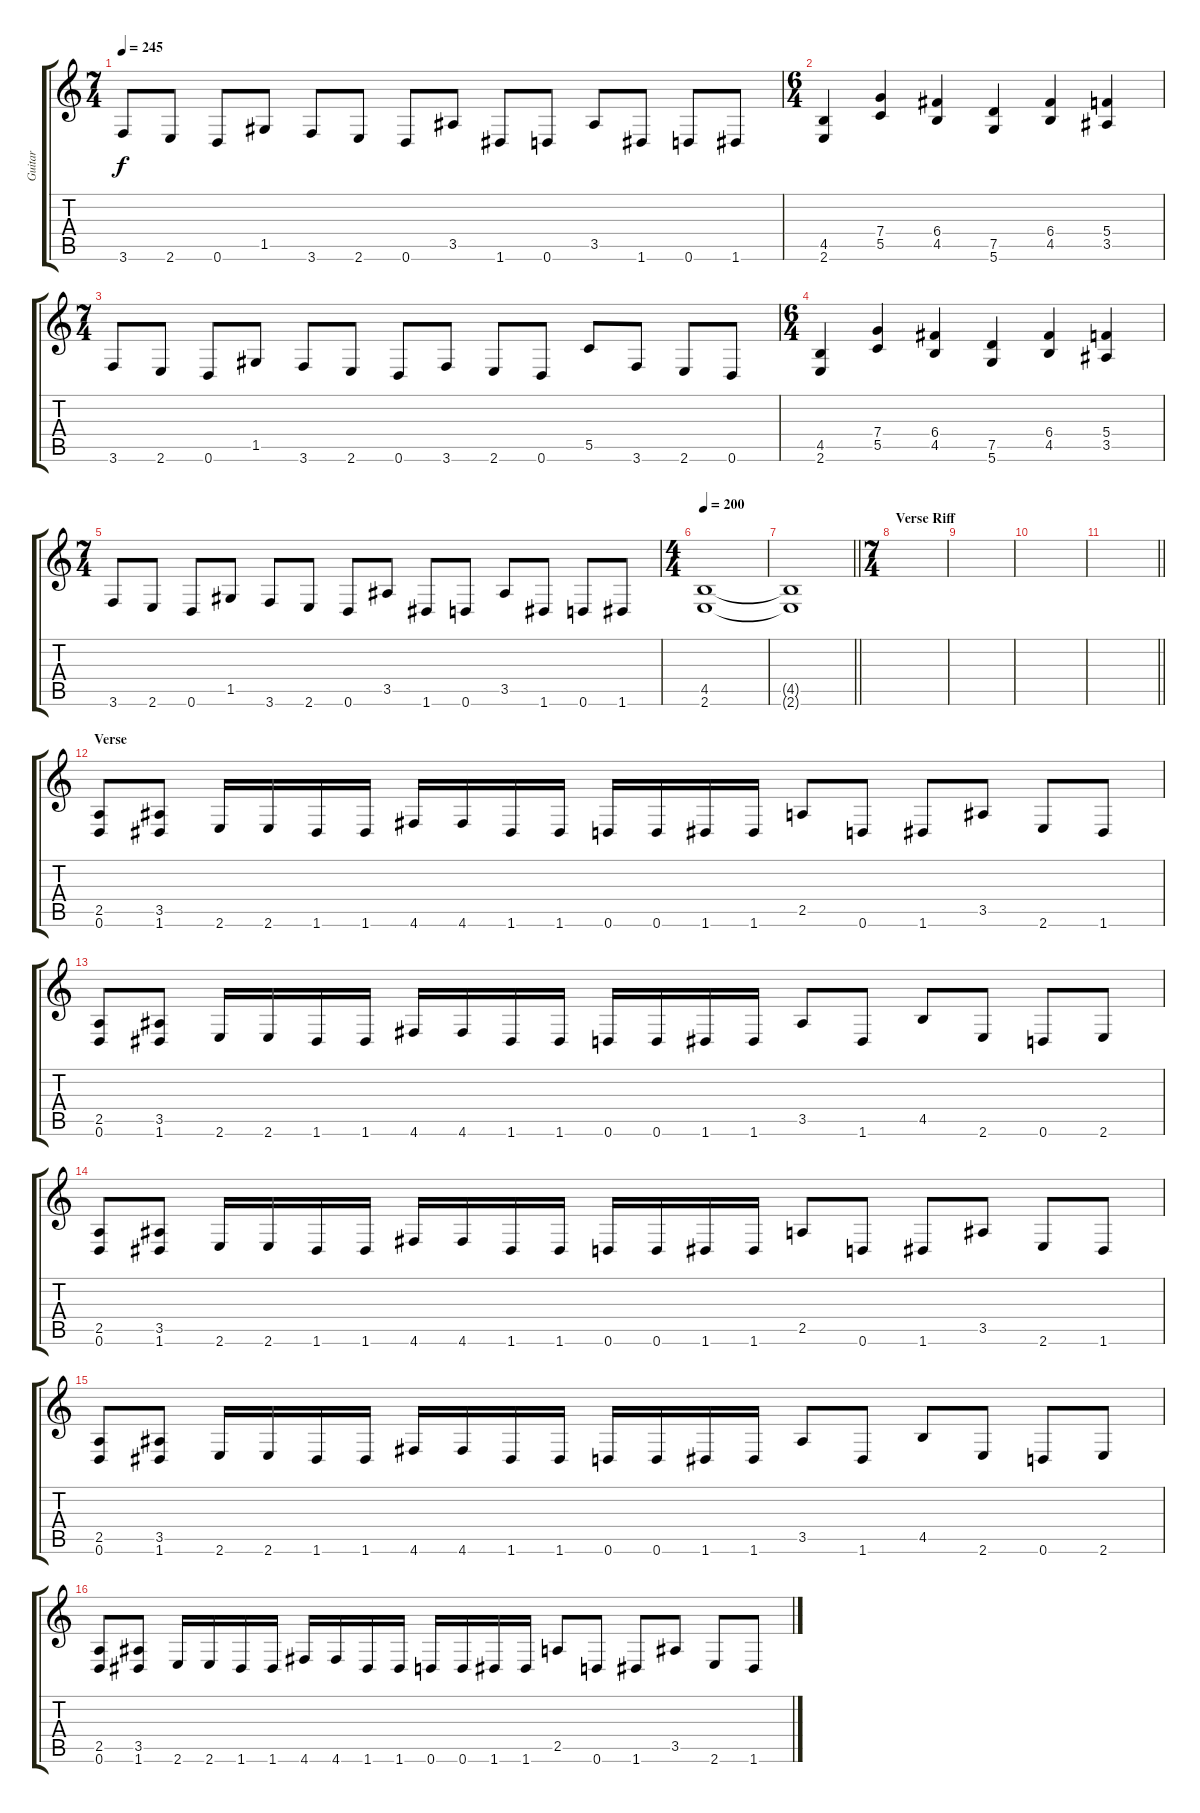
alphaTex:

\track ("Guitar" "Guitar") {instrument distortionguitar}
\staff {score tabs}
\tuning (D4 A3 F3 C3 G2 D2) {hide}
\ts (7 4)
\tempo 245
\clef g2
\ks c
3.6.8{dy f} 2.6.8 0.6.8 1.5.8 3.6.8 2.6.8 0.6.8 3.5.8 1.6.8 0.6.8 3.5.8 1.6.8 0.6.8 1.6.8 |
\ts (6 4)
(4.5 2.6).4 (7.4 5.5).4 (6.4 4.5).4 (7.5 5.6).4 (6.4 4.5).4 (5.4 3.5).4 |
\ts (7 4)
3.6.8 2.6.8 0.6.8 1.5.8 3.6.8 2.6.8 0.6.8 3.6.8 2.6.8 0.6.8 5.5.8 3.6.8 2.6.8 0.6.8 |
\ts (6 4)
(4.5 2.6).4 (7.4 5.5).4 (6.4 4.5).4 (7.5 5.6).4 (6.4 4.5).4 (5.4 3.5).4 |
\ts (7 4)
3.6.8 2.6.8 0.6.8 1.5.8 3.6.8 2.6.8 0.6.8 3.5.8 1.6.8 0.6.8 3.5.8 1.6.8 0.6.8 1.6.8 |
\ts (4 4)
\tempo 200
(4.5 2.6).1 |
\barLineRight lightlight
(4.5{t} 2.6{t}).1 |
\ts (7 4)
\section ("" "Verse Riff")
|
|
|
\barLineRight lightlight
|
\section ("" "Verse")
(2.5 0.6).8 (3.5 1.6).8 2.6.16 2.6.16 1.6.16 1.6.16 4.6.16 4.6.16 1.6.16 1.6.16 0.6.16 0.6.16 1.6.16 1.6.16 2.5.8 0.6.8 1.6.8 3.5.8 2.6.8 1.6.8 |
(2.5 0.6).8 (3.5 1.6).8 2.6.16 2.6.16 1.6.16 1.6.16 4.6.16 4.6.16 1.6.16 1.6.16 0.6.16 0.6.16 1.6.16 1.6.16 3.5.8 1.6.8 4.5.8 2.6.8 0.6.8 2.6.8 |
(2.5 0.6).8 (3.5 1.6).8 2.6.16 2.6.16 1.6.16 1.6.16 4.6.16 4.6.16 1.6.16 1.6.16 0.6.16 0.6.16 1.6.16 1.6.16 2.5.8 0.6.8 1.6.8 3.5.8 2.6.8 1.6.8 |
(2.5 0.6).8 (3.5 1.6).8 2.6.16 2.6.16 1.6.16 1.6.16 4.6.16 4.6.16 1.6.16 1.6.16 0.6.16 0.6.16 1.6.16 1.6.16 3.5.8 1.6.8 4.5.8 2.6.8 0.6.8 2.6.8 |
(2.5 0.6).8 (3.5 1.6).8 2.6.16 2.6.16 1.6.16 1.6.16 4.6.16 4.6.16 1.6.16 1.6.16 0.6.16 0.6.16 1.6.16 1.6.16 2.5.8 0.6.8 1.6.8 3.5.8 2.6.8 1.6.8
